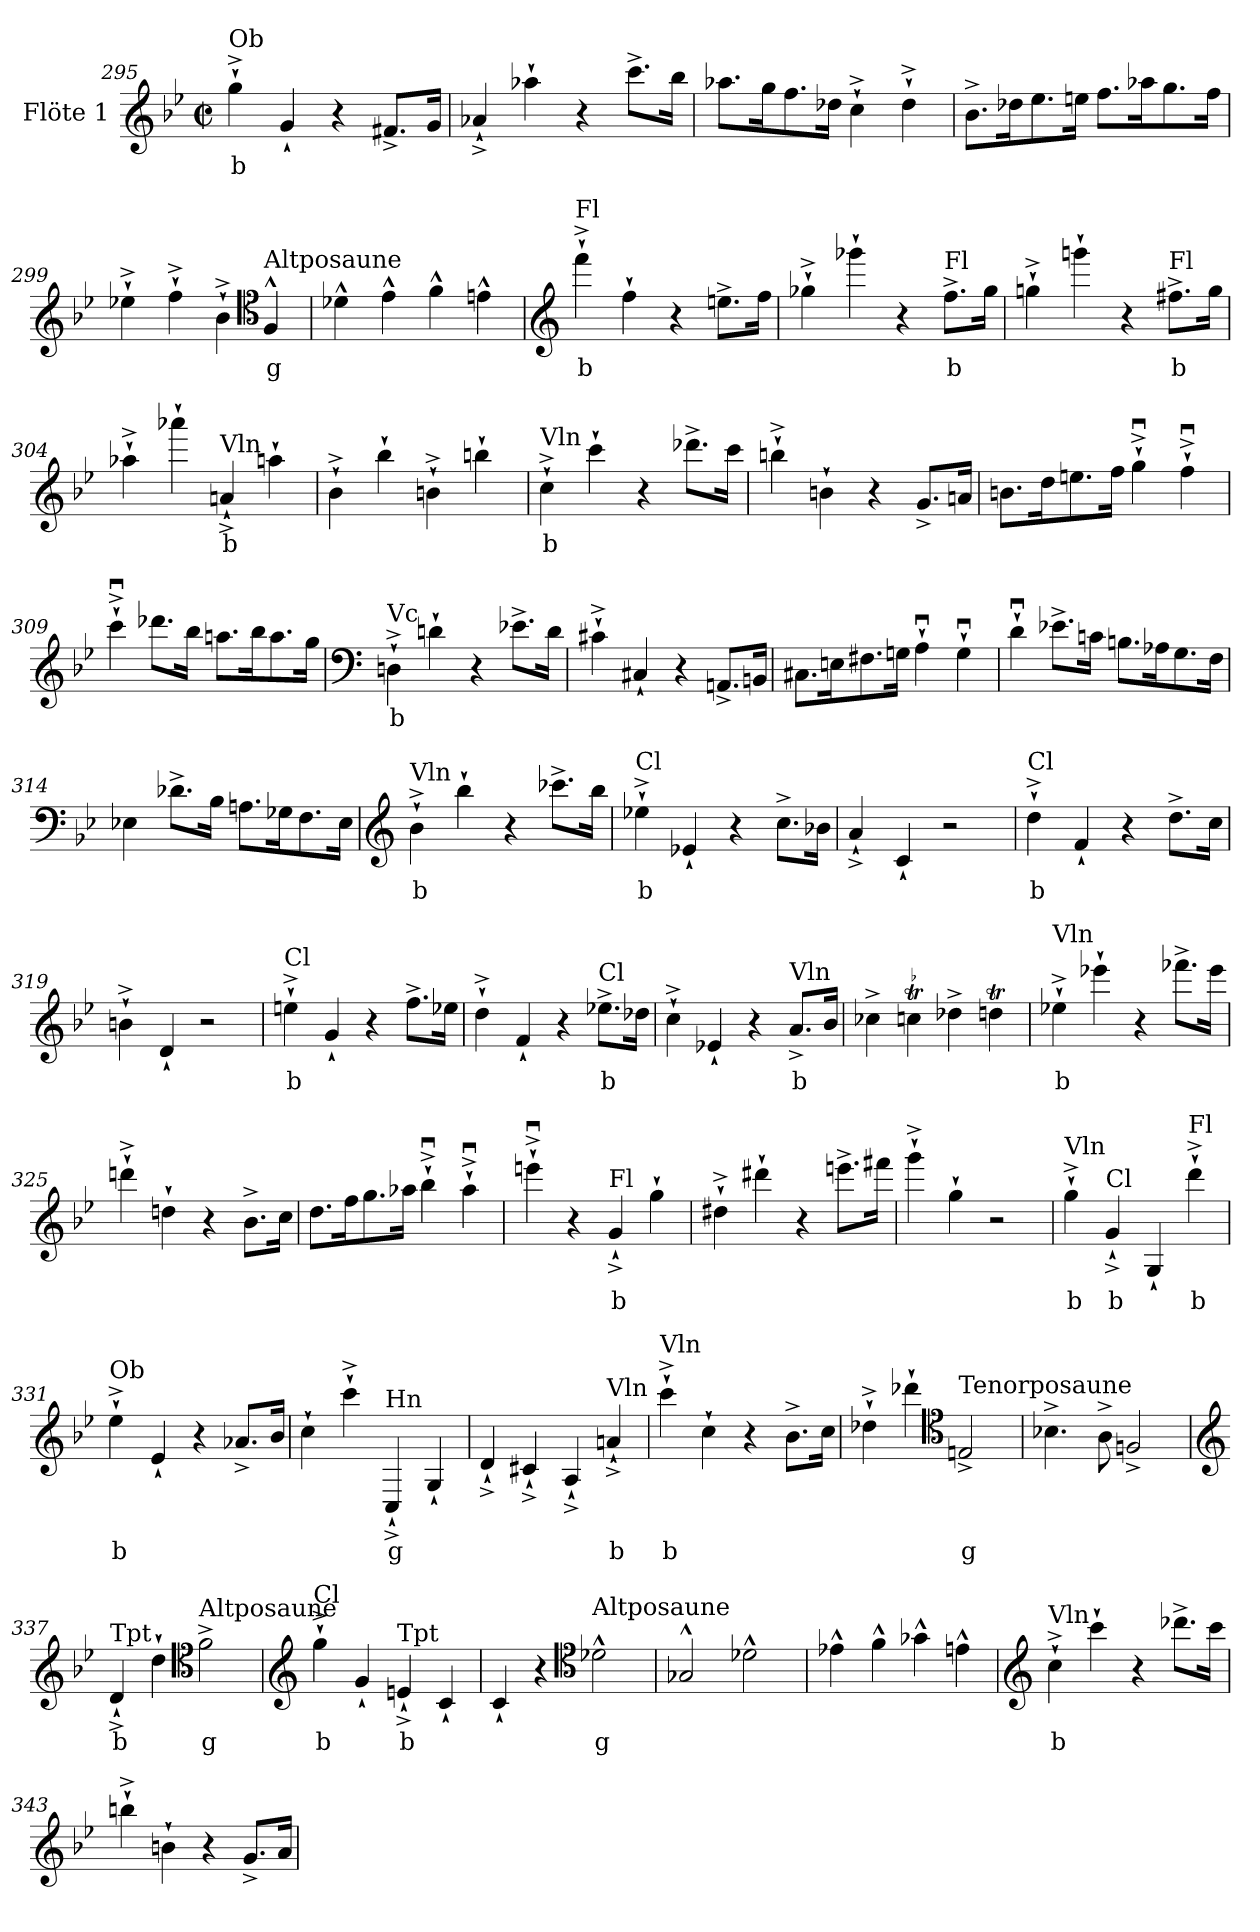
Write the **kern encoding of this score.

**kern	**text
*part1	*part1
*staff1	*staff1
*I"Flöte 1	*
*I'Fl. 1	*
*clefG2	*
*k[b-e-]	*
*M2/2	*
*met(c|)	*
=295	=295
!LO:TX:a:t=Ob	!
!	!LO:LY:color=#FF0000
4gg`^	b
4g`>	.
4r	.
8.f#X^/L	.
16g/Jk	.
=296	=296
4a-X`>^	.
4aa-X`	.
4r	.
8.ccc^\L	.
16bb-\Jk	.
=297	=297
8.aa-X\L	.
16gg\K	.
8.ff\	.
16dd-X\Jk	.
4cc`^	.
4dd-`^	.
=298	=298
8.b-^\L	.
16dd-X\K	.
8.ee-\	.
16een\Jk	.
8.ff\L	.
16aa-X\K	.
8.gg\	.
16ff\Jk	.
=299	=299
4ee-X`^	.
4ff`^	.
4b-`^	.
*clefC4	*
!LO:TX:a:t=Altposaune	!
!	!LO:LY:color=#FF0000
4F^^	g
=300	=300
4d-X^^	.
4e-^^	.
4f^^	.
4en^^	.
=301	=301
*clefG2	*
!LO:TX:a:t=Fl	!
!	!LO:LY:color=#FF0000
4fff`^	b
4ff`	.
4r	.
8.een^\L	.
16ff\Jk	.
=302	=302
4gg-X`^	.
4ggg-X`	.
4r	.
!LO:TX:a:t=Fl	!
!	!LO:LY:color=#FF0000
8.ff^\L	b
16gg-\Jk	.
=303	=303
4ggn`^	.
4gggn`	.
4r	.
!LO:TX:a:t=Fl	!
!	!LO:LY:color=#FF0000
8.ff#X^\L	b
16gg\Jk	.
=304	=304
4aa-X`^	.
4aaa-X`	.
!LO:TX:a:t=Vln	!
!	!LO:LY:color=#FF0000
4an`>^	b
4aan`	.
=305	=305
4b-`^	.
4bb-`	.
4bn`^	.
4bbn`	.
=306	=306
!LO:TX:a:t=Vln	!
!	!LO:LY:color=#FF0000
4cc`^	b
4ccc`	.
4r	.
8.ddd-X^\L	.
16ccc\Jk	.
=307	=307
4bbn`^	.
4bn`	.
4r	.
8.g^/L	.
16an/Jk	.
=308	=308
8.bn\L	.
16dd\K	.
8.een\	.
16ff\Jk	.
4ggu`^	.
4ffu`^	.
=309	=309
4cccu`^	.
8.ddd-X\L	.
16bb-\Jk	.
8.aan\L	.
16bb-\K	.
8.aa\	.
16gg\Jk	.
=310	=310
*clefF4	*
!LO:TX:a:t=Vc	!
!	!LO:LY:color=#FF0000
4Dn`^	b
4dn`	.
4r	.
8.e-X^\L	.
16d\Jk	.
=311	=311
4c#X`^	.
4C#X`>	.
4r	.
8.AAn^/L	.
16BBn/Jk	.
=312	=312
8.C#X\L	.
16En\K	.
8.F#X\	.
16Gn\Jk	.
4Au`	.
4Gu`	.
=313	=313
4du`	.
8.e-X^\L	.
16cn\Jk	.
8.Bn\L	.
16A-X\K	.
8.G\	.
16F\Jk	.
=314	=314
4E-X	.
8.d-X^\L	.
16B-i\Jk	.
8.An\L	.
16G-X\K	.
8.F\	.
16E-\Jk	.
=315	=315
*clefG2	*
!LO:TX:a:t=Vln	!
!	!LO:LY:color=#FF0000
4b-`^	b
4bb-`	.
4r	.
8.ccc-X^\L	.
16bb-\Jk	.
=316	=316
!LO:TX:a:t=Cl	!
!	!LO:LY:color=#FF0000
4ee-X`^	b
4e-X`>	.
4r	.
8.cc^\L	.
16b-X\Jk	.
=317	=317
4a`^	.
4c`>	.
2r	.
=318	=318
!LO:TX:a:t=Cl	!
!	!LO:LY:color=#FF0000
4dd`^	b
4f`>	.
4r	.
8.dd^\L	.
16cc\Jk	.
=319	=319
4b`^	.
4d`>	.
2r	.
=320	=320
!LO:TX:a:t=Cl	!
!	!LO:LY:color=#FF0000
4ee`^	b
4g`>	.
4r	.
8.ff^\L	.
16ee-X\Jk	.
=321	=321
4dd`^	.
4f`>	.
4r	.
!LO:TX:a:t=Cl	!
!	!LO:LY:color=#FF0000
8.ee-X^\L	b
16dd-X\Jk	.
=322	=322
4cc`^	.
4e-X`>	.
4r	.
!LO:TX:a:t=Vln	!
!	!LO:LY:color=#FF0000
8.a^/L	b
16b-/Jk	.
=323	=323
4cc-X^	.
!LO:TR:acc=-	!
4ccnt	.
4dd-X^	.
4ddnt	.
=324	=324
!LO:TX:a:t=Vln	!
!	!LO:LY:color=#FF0000
4ee-X`^	b
4eee-X`	.
4r	.
8.fff-X^\L	.
16eee-\Jk	.
=325	=325
4dddn`^	.
4ddn`	.
4r	.
8.b-^\L	.
16cc\Jk	.
=326	=326
8.dd\L	.
16ff\K	.
8.gg\	.
16aa-X\Jk	.
4bb-u`^	.
4aa-u`^	.
=327	=327
4eeenu`^	.
4r	.
!LO:TX:a:t=Fl	!
!	!LO:LY:color=#FF0000
4g`>^>	b
4gg`	.
=328	=328
4dd#X`^	.
4ddd#X`	.
4r	.
8.eeen^\L	.
16fff#X\Jk	.
=329	=329
4ggg`^	.
4gg`	.
2r	.
=330	=330
!LO:TX:a:t=Vln	!
!	!LO:LY:color=#FF0000
4gg`^	b
!LO:TX:a:t=Cl	!
!	!LO:LY:color=#FF0000
4g`>^>	b
4G`>	.
!LO:TX:a:t=Fl	!
!	!LO:LY:color=#FF0000
4ddd`^	b
=331	=331
!LO:TX:a:t=Ob	!
!	!LO:LY:color=#FF0000
4ee-`^	b
4e-`>	.
4r	.
8.a-X^/L	.
16b-/Jk	.
=332	=332
4cc`	.
4ccc`^	.
!LO:TX:a:t=Hn	!
!	!LO:LY:color=#FF0000
4C`>^>	g
4G`>	.
=333	=333
4d`>^>	.
4c#X`>^>	.
4A`>^>	.
!LO:TX:a:t=Vln	!
!	!LO:LY:color=#FF0000
4an`>^>	b
=334	=334
!LO:TX:a:t=Vln	!
!	!LO:LY:color=#FF0000
4ccc`^	b
4cc`	.
4r	.
8.b-^\L	.
16cc\Jk	.
=335	=335
4dd-X`^	.
4ddd-X`	.
*clefC4	*
!LO:TX:a:t=Tenorposaune	!
!	!LO:LY:color=#FF0000
2En^>	g
=336	=336
4.B-X^	.
8A^	.
2Fn^>	.
=337	=337
*clefG2	*
!LO:TX:a:t=Tpt	!
!	!LO:LY:color=#FF0000
4d`>^>	b
4dd`>	.
*clefC4	*
!LO:TX:a:t=Altposaune	!
!	!LO:LY:color=#FF0000
2f^	g
=338	=338
*clefG2	*
!LO:TX:a:t=Cl	!
!	!LO:LY:color=#FF0000
4gg`^	b
4g`>	.
!LO:TX:a:t=Tpt	!
!	!LO:LY:color=#FF0000
4e`>^>	b
4c`>	.
=339	=339
4c`>	.
4r	.
*clefC4	*
!LO:TX:a:t=Altposaune	!
!	!LO:LY:color=#FF0000
2d-X^^	g
=340	=340
2G-X^^	.
2d-X^^	.
=341	=341
4e-X^^	.
4f^^	.
4g-X^^	.
4en^^	.
=342	=342
*clefG2	*
!LO:TX:a:t=Vln	!
!	!LO:LY:color=#FF0000
4cc`^	b
4ccc`	.
4r	.
8.ddd-X^\L	.
16ccc\Jk	.
=343	=343
4bbn`^	.
4bn`	.
4r	.
8.g^/L	.
16a/Jk	.
=	=
*-	*-
